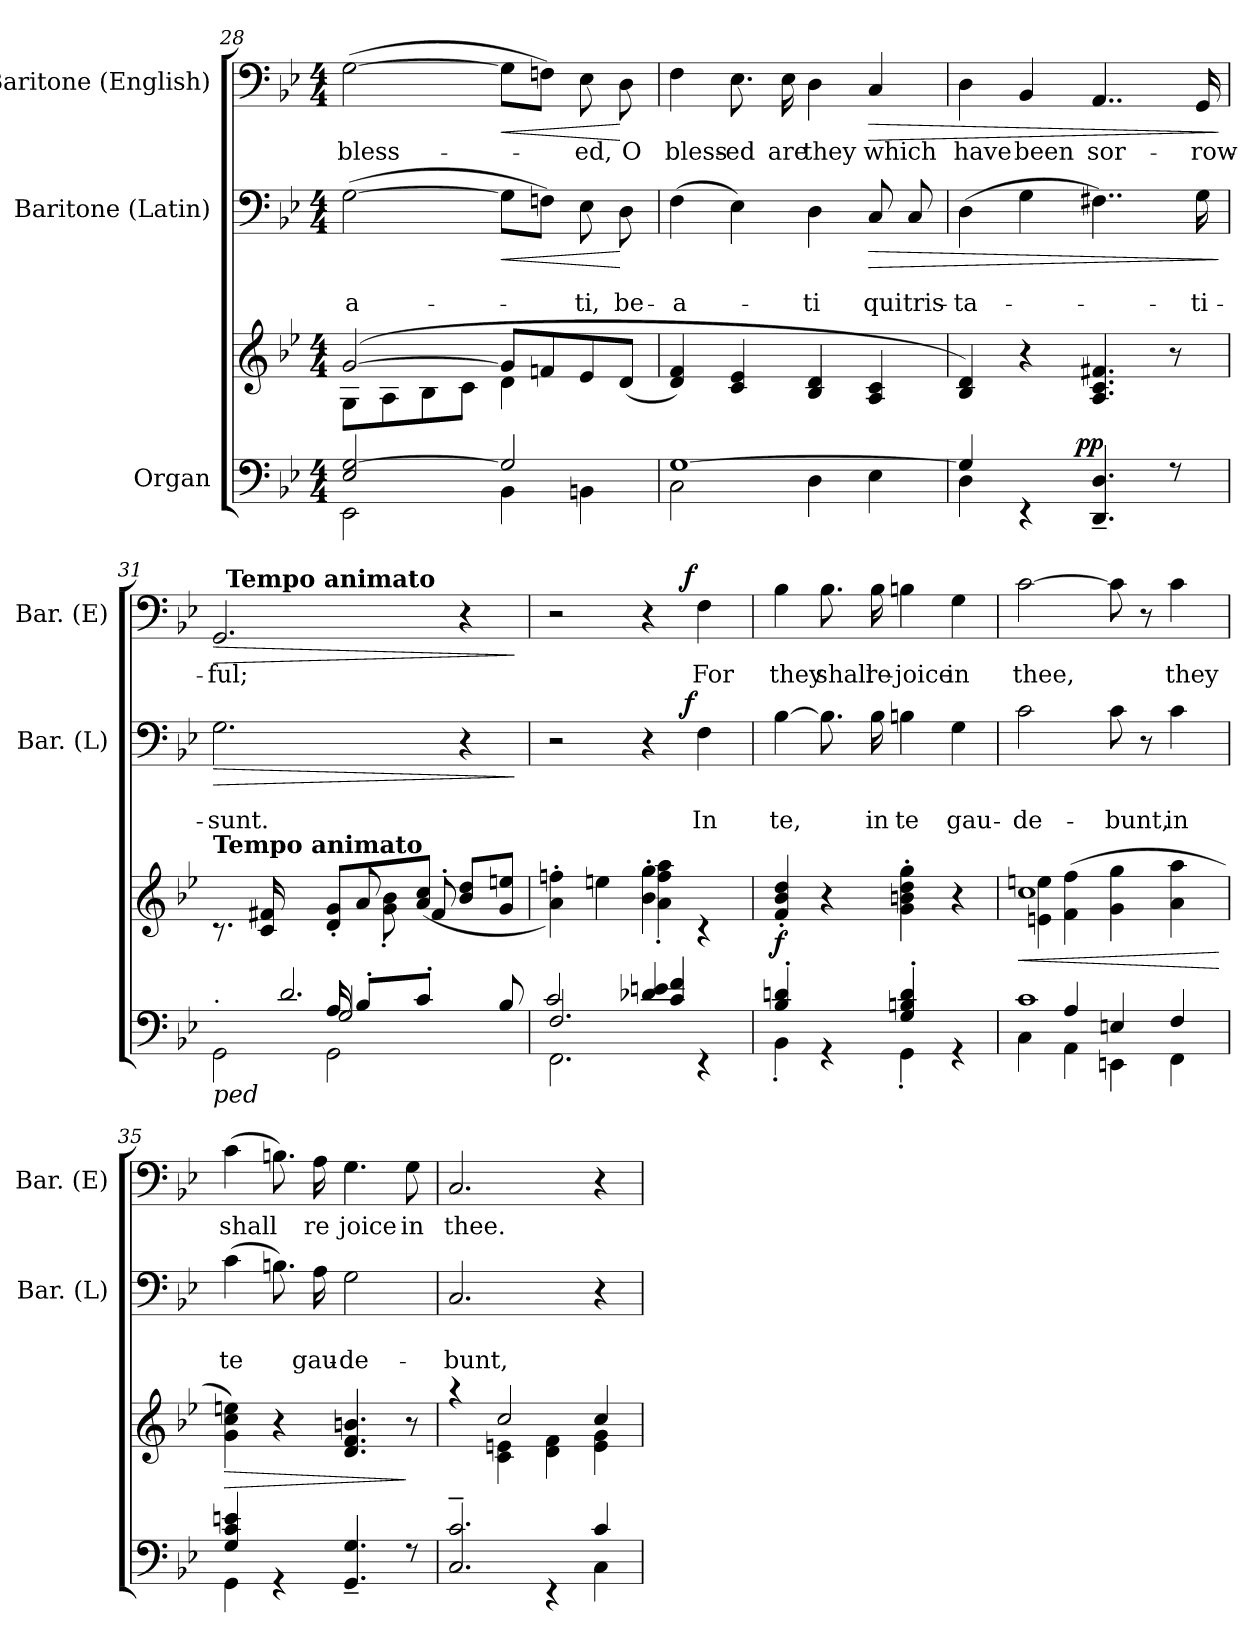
**kern	**kern	**dynam	**kern	**text	**text	**dynam	**kern	**text	**dynam
*part3	*part3	*part3	*part2	*part2	*part2	*part2	*part1	*part1	*part1
*staff4	*staff3	*staff3/4	*staff2	*staff2	*staff2	*staff2	*staff1	*staff1	*staff1
*I"Organ	*	*	*I"Baritone (Latin)	*	*	*	*I"Baritone (English)	*	*
*	*	*	*I'Bar. (L)	*	*	*	*I'Bar. (E)	*	*
!!LO:PB:g=z
*clefF4	*clefG2	*	*clefF4	*	*	*	*clefF4	*	*
*k[b-e-]	*k[b-e-]	*	*k[b-e-]	*	*	*	*k[b-e-]	*	*
*B-:	*B-:	*	*B-:	*	*	*	*B-:	*	*
*M4/4	*M4/4	*	*M4/4	*	*	*	*M4/4	*	*
=28	=28	=28	=28	=28	=28	=28	=28	=28	=28
*^	*^	*	*	*	*	*	*	*	*
!	!	!	!	!	!	!	!LO:LY:b	!	!	!LO:LY:b	!
2E-/ [>2G/	2EE-\	([>2g/	8G\L	.	(>[>2G\	.	-a-	.	(>[>2G\	bless-	.
.	.	.	8A\	.	.	.	.	.	.	.	.
.	.	.	8B-\	.	.	.	.	.	.	.	.
.	.	.	8c\J	.	.	.	.	.	.	.	.
!	!	!	!	!	!	!	!	!LO:HP:b	!	!	!LO:HP:b
2G/]	4BB-\	8g/L]	4d\	.	8G\L]	.	.	<	8G\L]	.	<
.	.	8fn/	.	.	8Fn\J)	.	.	.	8Fn\J)	.	.
!	!	!	!	!	!	!	!LO:LY:b	!	!	!LO:LY:b	!
.	4BBn\	8e-/	4ryy	.	8E-\	.	-ti,	.	8E-\	-ed,	.
!	!	!	!	!	!	!	!LO:LY:b	!	!	!LO:LY:b	!
.	.	(8d/J	.	.	8D\	.	be-	[	8D\	O	[
*	*	*v	*v	*	*	*	*	*	*	*	*
=29	=29	=29	=29	=29	=29	=29	=29	=29	=29	=29
!	!	!	!	!	!	!LO:LY:b	!	!	!LO:LY:b	!
[>1G	2C\	4d/ 4f/)	.	(>4F\	.	-a-	.	4F\	bless-	.
!	!	!	!	!	!	!	!	!	!LO:LY:b	!
.	.	4c/ 4e-/	.	4E-\)	.	.	.	8.E-\	-ed	.
!	!	!	!	!	!	!	!	!	!LO:LY:b	!
.	.	.	.	.	.	.	.	16E-\	are	.
!	!	!	!	!	!	!LO:LY:b	!	!	!LO:LY:b	!
.	4D\	4B-/ 4d/	.	4D\	.	-ti	.	4D\	they	.
!	!	!	!	!	!	!LO:LY:b	!LO:HP:b	!	!LO:LY:b	!LO:HP:b
.	4E-\	4A/ 4c/	.	8C/	.	qui	>	4C/	which	>
!	!	!	!	!	!	!LO:LY:b	!	!	!	!
.	.	.	.	8C/	.	tris-	.	.	.	.
=30	=30	=30	=30	=30	=30	=30	=30	=30	=30	=30
!	!	!	!	!	!	!LO:LY:b	!	!	!LO:LY:b	!
*	*^	*	*	*	*	*	*	*	*	*
4G/]	4D\	4...ryy	4B-/ 4d/)	.	(>4D\	.	-ta-	.	4D\	have	.
!	!	!	!	!	!	!	!	!	!	!LO:LY:b	!
4rEE	2.ryy	.	4r	.	4G\	.	.	.	4BB-/	been	.
!	!	!	!	!LO:DY:a=2	!	!	!	!	!	!	!
.	.	2ryy	.	pp	.	.	.	.	.	.	.
!	!	!	!	!	!	!	!	!	!	!LO:LY:b	!
4.DD/~> 4.D/~>	.	.	4.A/ 4.c/ 4.f#X/	.	4..F#X\)	.	.	.	4..AA/	sor-	.
8rF	.	.	8r	.	.	.	.	.	.	.	.
!	!	!	!	!	!	!	!LO:LY:b	!	!	!LO:LY:b	!
.	.	.	.	.	16G\	.	-ti-	.	16GG/	-row-	.
.	.	32ryy	.	.	.	.	.	.	.	.	.
.	.	.	.	.	.	.	.	]	.	.	]
!!LO:LB:g=z
=31	=31	=31	=31	=31	=31	=31	=31	=31	=31	=31	=31
*	*	*^	*^	*	*	*	*	*	*	*	*
*	*	*	*	*	*^	*	*	*	*	*	*	*	*
*	*	*	*	*	*	*^	*	*	*	*	*	*	*	*
!	!	!	!	!LO:TX:a:B:t=Tempo animato	!	!	!	!	!	!	!	!	!	!	!
!LO:TX:b:i:t=ped	!	!	!	!	!	!	!	!	!	!	!	!	!	!	!
!LO:TX:a:t=.	!	!	!	!	!	!	!	!	!	!	!	!	!	!	!
!	!	!	!	!	!	!	!	!	!	!	!LO:LY:b	!LO:HP:b	!	!LO:LY:b	!LO:HP:b
*	*	*	*	*	*	*	*	*	*	*	*	*	*^	*	*
2GG\	2ryy	2ryy	4ryy	32ryy	8.rc	2ryy	2ryy	.	2.G\	.	-sunt.	>	2.GG/	32ryy	-ful;	>
!	!	!	!	!	!	!	!	!	!	!	!	!	!	!LO:TX:a:B:t=Tempo animato	!	!
.	.	.	.	2ryy	.	.	.	.	.	.	.	.	.	2ryy	.	.
.	.	.	.	.	16c/ 16f#X/	.	.	.	.	.	.	.	.	.	.	.
.	.	.	2.d/	.	4ryy	.	.	.	.	.	.	.	.	.	.	.
16A/	2GG\	2G/	.	.	8d/'> 8g/'>L	16ryy	8.ryy	.	.	.	.	.	.	.	.	.
.	.	.	.	8..ryy	.	.	.	.	.	.	.	.	.	4...ryy	.	.
8B-'>/L	.	.	.	.	.	8a/	.	.	.	.	.	.	.	.	.	.
.	.	.	.	.	16ryy	.	.	.	.	.	.	.	.	.	.	.
8c'>/J	.	.	.	.	(8a/ 8cc/J	8f#'</	8g\'< 8b-\'<	.	.	.	.	.	.	.	.	.
.	.	.	.	8b-/ 8dd/L	.	.	.	.	4r	.	.	.	4r	.	.	.
16ryy	.	.	.	.	8.ryy	8.ryy	8.ryy	.	.	.	.	.	.	.	.	.
8B-/	.	.	.	8g/ 8een/J	.	.	.	.	.	.	.	.	.	.	.	.
*v	*v	*v	*v	*	*	*	*	*	*	*	*	*	*	*	*	*
*	*v	*v	*v	*v	*	*	*	*	*	*	*	*	*
.	.	.	.	.	.	]	.	.	.	]
=32	=32	=32	=32	=32	=32	=32	=32	=32	=32	=32
*^	*^	*	*^	*	*	*	*	*	*	*
*	*^	*	*	*	*	*	*	*	*	*	*	*	*
*	*	*^	*	*	*	*	*	*	*	*	*	*	*	*
2.F/	2.FF\	2c/	2ryy	4a\'< 4ffn\'<)	2ryy	.	2r	2ryy	.	.	.	2r	2ryy	.	.
.	.	.	.	4een\	.	.	.	.	.	.	.	.	.	.	.
.	.	4d-X/ 4en/	4c/ 4f/	4b-\'< 4gg\'<	4a\'< 4ff\'< 4aa\'<	.	4r	8..ryy	.	.	.	4r	8..ryy	.	.
!	!	!	!	!	!	!	!	!	!	!	!LO:DY:a	!	!	!	!LO:DY:a
.	.	.	.	.	.	.	.	4ryy	.	.	f	.	4ryy	.	f
!	!	!	!	!	!	!	!	!	!	!LO:LY:b	!	!	!	!LO:LY:b	!
4ryy	4ryy	4ryy	4rEE	4ryy	4rc	.	4F\	.	.	In	.	4F\	.	For	.
.	.	.	.	.	.	.	.	32ryy	.	.	.	.	32ryy	.	.
=33	=33	=33	=33	=33	=33	=33	=33	=33	=33	=33	=33	=33	=33	=33	=33
!	!	!	!	!	!	!LO:DY:b	!	!	!	!LO:LY:b	!	!	!	!LO:LY:b	!
*	*v	*v	*v	*	*	*	*v	*v	*	*	*	*v	*v	*	*
*	*	*v	*v	*	*	*	*	*	*	*	*
4B-/'> 4dn/'>	4BB-'<\	4f/'< 4b-/'< 4dd/'<	f	[>4B-\	.	te,	.	4B-\	they	.
!	!	!	!	!	!	!	!	!	!LO:LY:b	!
4rGG	4ryy	4r	.	8.B-\]	.	.	.	8.B-\	shall	.
!	!	!	!	!	!	!LO:LY:b	!	!	!LO:LY:b	!
.	.	.	.	16B-\	.	in	.	16B-\	re-	.
!	!	!	!	!	!	!LO:LY:b	!	!	!LO:LY:b	!
4G/'> 4Bn/'> 4d/'>	4GG'<\	4g\'> 4bn\'> 4dd\'> 4gg\'>	.	4Bn\	.	te	.	4Bn\	-joice	.
!	!	!	!	!	!	!LO:LY:b	!	!	!LO:LY:b	!
4rGG	4ryy	4r	.	4G\	.	gau-	.	4G\	in	.
!!LO:LB:g=z
=34	=34	=34	=34	=34	=34	=34	=34	=34	=34	=34
*	*^	*^	*	*	*	*	*	*	*	*
!	!	!	!	!	!LO:HP:b	!	!	!LO:LY:b	!	!	!LO:LY:b	!
*	*	*	*	*^	*	*	*	*	*	*	*	*
1c	4C\	4ryy	2...ryy	1cc	4en\ 4een\	<	2c\	.	-de-	.	[>2c\	thee,	.
.	4A/	4AA\	.	.	(>4f\ 4ff\	.	.	.	.	.	.	.	.
!	!	!	!	!	!	!	!	!	!LO:LY:b	!	!	!	!
.	4En/	4EEn\	.	.	4g\ 4gg\	.	8c\	.	-bunt,	.	8c\]	.	.
.	.	.	.	.	.	.	8r	.	.	.	8r	.	.
!	!	!	!	!	!	!	!	!	!LO:LY:b	!	!	!LO:LY:b	!
.	4F/	4FF\	.	.	4a\ 4aa\	.	4c\	.	in	.	4c\	they	.
.	.	.	16ryy	.	.	.	.	.	.	.	.	.	.
*v	*v	*v	*	*	*	*	*	*	*	*	*	*	*
*	*v	*v	*v	*	*	*	*	*	*	*	*
.	.	[	.	.	.	.	.	.	.
=35	=35	=35	=35	=35	=35	=35	=35	=35	=35
*^	*	*	*	*	*	*	*	*	*
!	!	!	!LO:HP:b	!	!	!LO:LY:b	!	!	!LO:LY:b	!
4G/ 4c/ 4en/	4GG\	4g\ 4cc\ 4een\)	>	(>4c\	.	te	.	(>4c\	shall	.
4rGG	2.ryy	4r	.	8.Bn\)	.	.	.	8.Bn\)	.	.
!	!	!	!	!	!	!LO:LY:b	!	!	!LO:LY:b	!
.	.	.	.	16A\	.	gau-	.	16A\	re	.
!	!	!	!	!	!	!LO:LY:b	!	!	!LO:LY:b	!
4.GG/~> 4.G/~>	.	4.d/ 4.f/ 4.bn/	.	2G\	.	-de-	.	4.G\	joice	.
!	!	!	!	!	!	!	!	!	!LO:LY:b	!
8rF	.	8r	]	.	.	.	.	8G\	in	.
=36	=36	=36	=36	=36	=36	=36	=36	=36	=36	=36
*	*	*^	*	*	*	*	*	*	*	*
!	!	!	!	!	!	!	!LO:LY:b	!	!	!LO:LY:b	!
2.C/~> 2.c/~>	2ryy	4raa	4ryy	.	2.C/	.	-bunt,	.	2.C/	thee.	.
.	.	2cc/	4c\ 4en\	.	.	.	.	.	.	.	.
.	4rEE	.	4d\ 4f\	.	.	.	.	.	.	.	.
4C\	4c/	4cc/	4e\ 4g\	.	4r	.	.	.	4r	.	.
*v	*v	*	*	*	*	*	*	*	*	*	*
*	*v	*v	*	*	*	*	*	*	*	*
=	=	=	=	=	=	=	=	=	=
*-	*-	*-	*-	*-	*-	*-	*-	*-	*-
